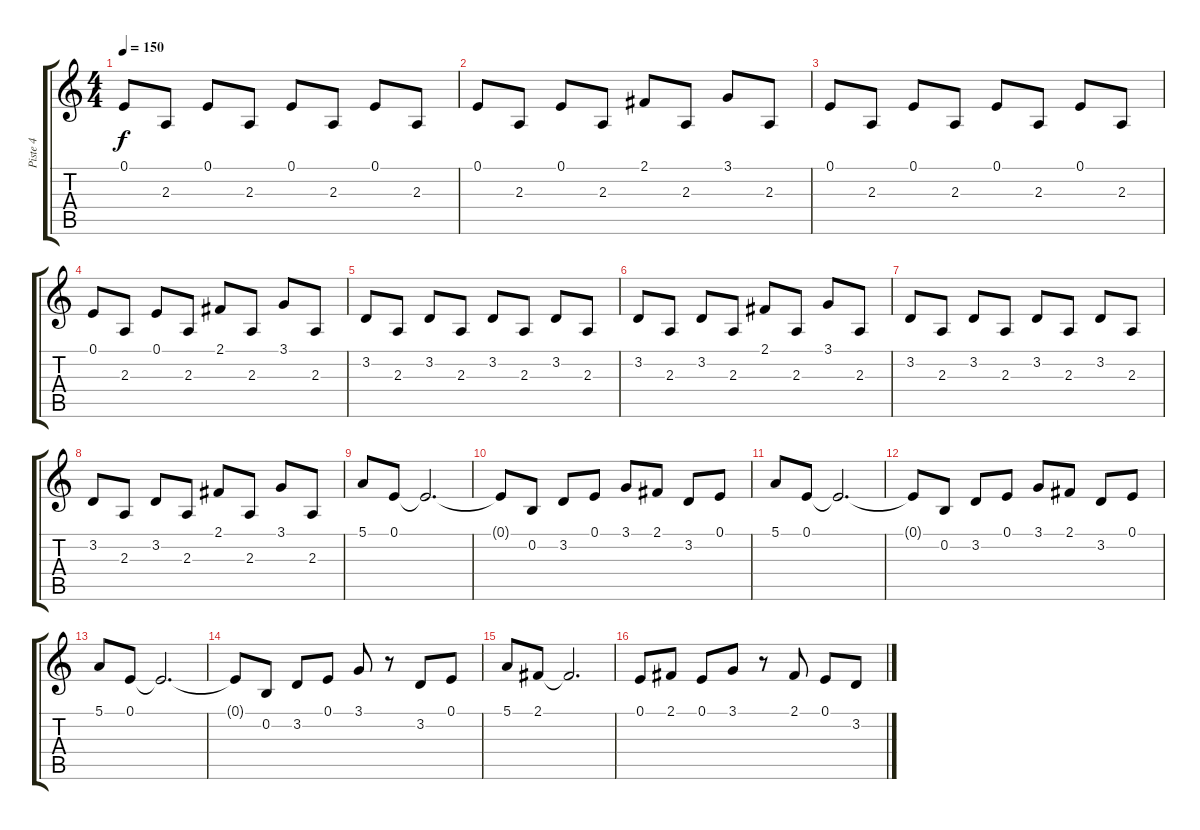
\track ("Piste 4" "Piste 4") {instrument tremolostrings}
\staff {score tabs}
\tuning (E4 B3 G3 D3 A2 E2) {hide}
\ts (4 4)
\tempo 150
\clef g2
\ks c
0.1.8{dy f} 2.3.8 0.1.8 2.3.8 0.1.8 2.3.8 0.1.8 2.3.8 |
0.1.8 2.3.8 0.1.8 2.3.8 2.1.8 2.3.8 3.1.8 2.3.8 |
0.1.8 2.3.8 0.1.8 2.3.8 0.1.8 2.3.8 0.1.8 2.3.8 |
0.1.8 2.3.8 0.1.8 2.3.8 2.1.8 2.3.8 3.1.8 2.3.8 |
3.2.8 2.3.8 3.2.8 2.3.8 3.2.8 2.3.8 3.2.8 2.3.8 |
3.2.8 2.3.8 3.2.8 2.3.8 2.1.8 2.3.8 3.1.8 2.3.8 |
3.2.8 2.3.8 3.2.8 2.3.8 3.2.8 2.3.8 3.2.8 2.3.8 |
3.2.8 2.3.8 3.2.8 2.3.8 2.1.8 2.3.8 3.1.8 2.3.8 |
5.1.8 0.1.8 0.1{t}.2{d} |
0.1{t}.8 0.2.8 3.2.8 0.1.8 3.1.8 2.1.8 3.2.8 0.1.8 |
5.1.8 0.1.8 0.1{t}.2{d} |
0.1{t}.8 0.2.8 3.2.8 0.1.8 3.1.8 2.1.8 3.2.8 0.1.8 |
5.1.8 0.1.8 0.1{t}.2{d} |
0.1{t}.8 0.2.8 3.2.8 0.1.8 3.1.8 r.8 3.2.8 0.1.8 |
5.1.8 2.1.8 2.1{t}.2{d} |
0.1.8 2.1.8 0.1.8 3.1.8 r.8 2.1.8 0.1.8 3.2.8
